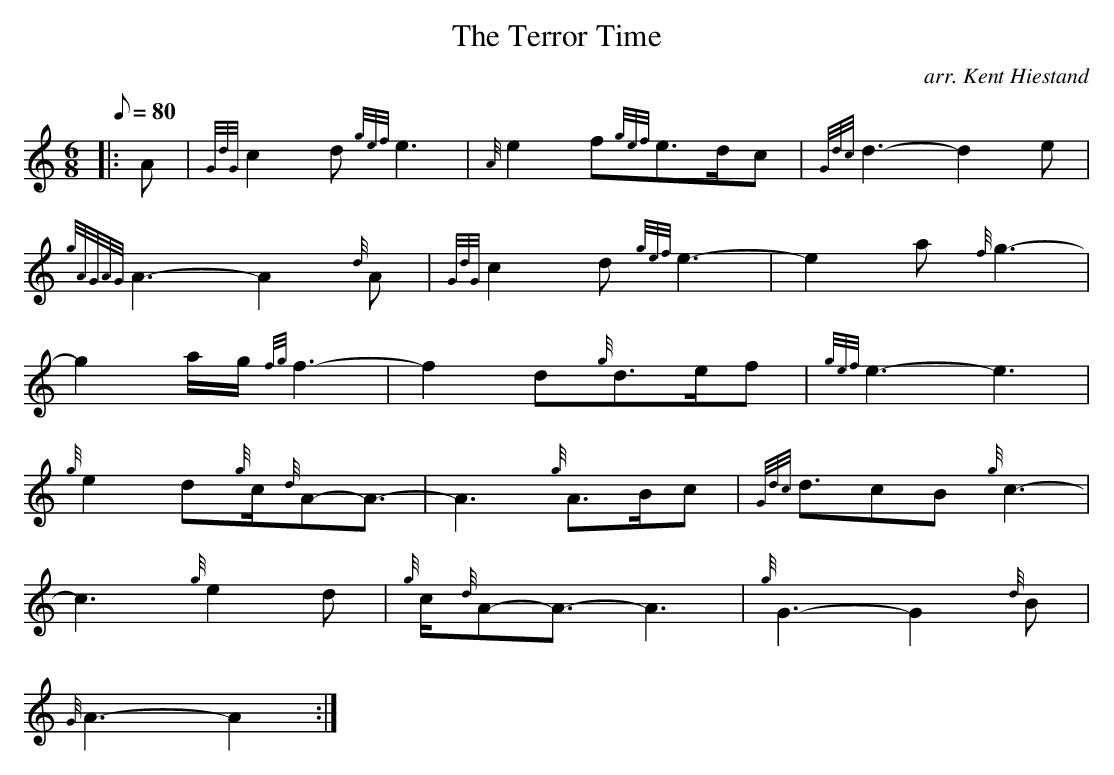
X:1
T:The Terror Time
M:6/8
L:1/8
Q:80
C:arr. Kent Hiestand
K:HP
|: A | \
{GdG}c2d{gef}e3 | \
{A}e2f{gef}e3/2d/2c | \
{Gdc}d3-d2e |
{gAGAG}A3-A2{d}A | \
{GdG}c2d{gef}e3- | \
e2a{f}g3- |
g2a/2g/2{fg}f3- | \
f2d{g}d3/2e/2f | \
{gef}e3-e3 |
{g}e2d{g}c/2{d}A-A3/2- | \
A3{g}A3/2B/2c | \
{Gdc}d3/2cB{g}c3- |
c3{g}e2d | \
{g}c/2{d}A-A3/2-A3 | \
{g}G3-G2{d}B |
{G}A3-A2 :|
